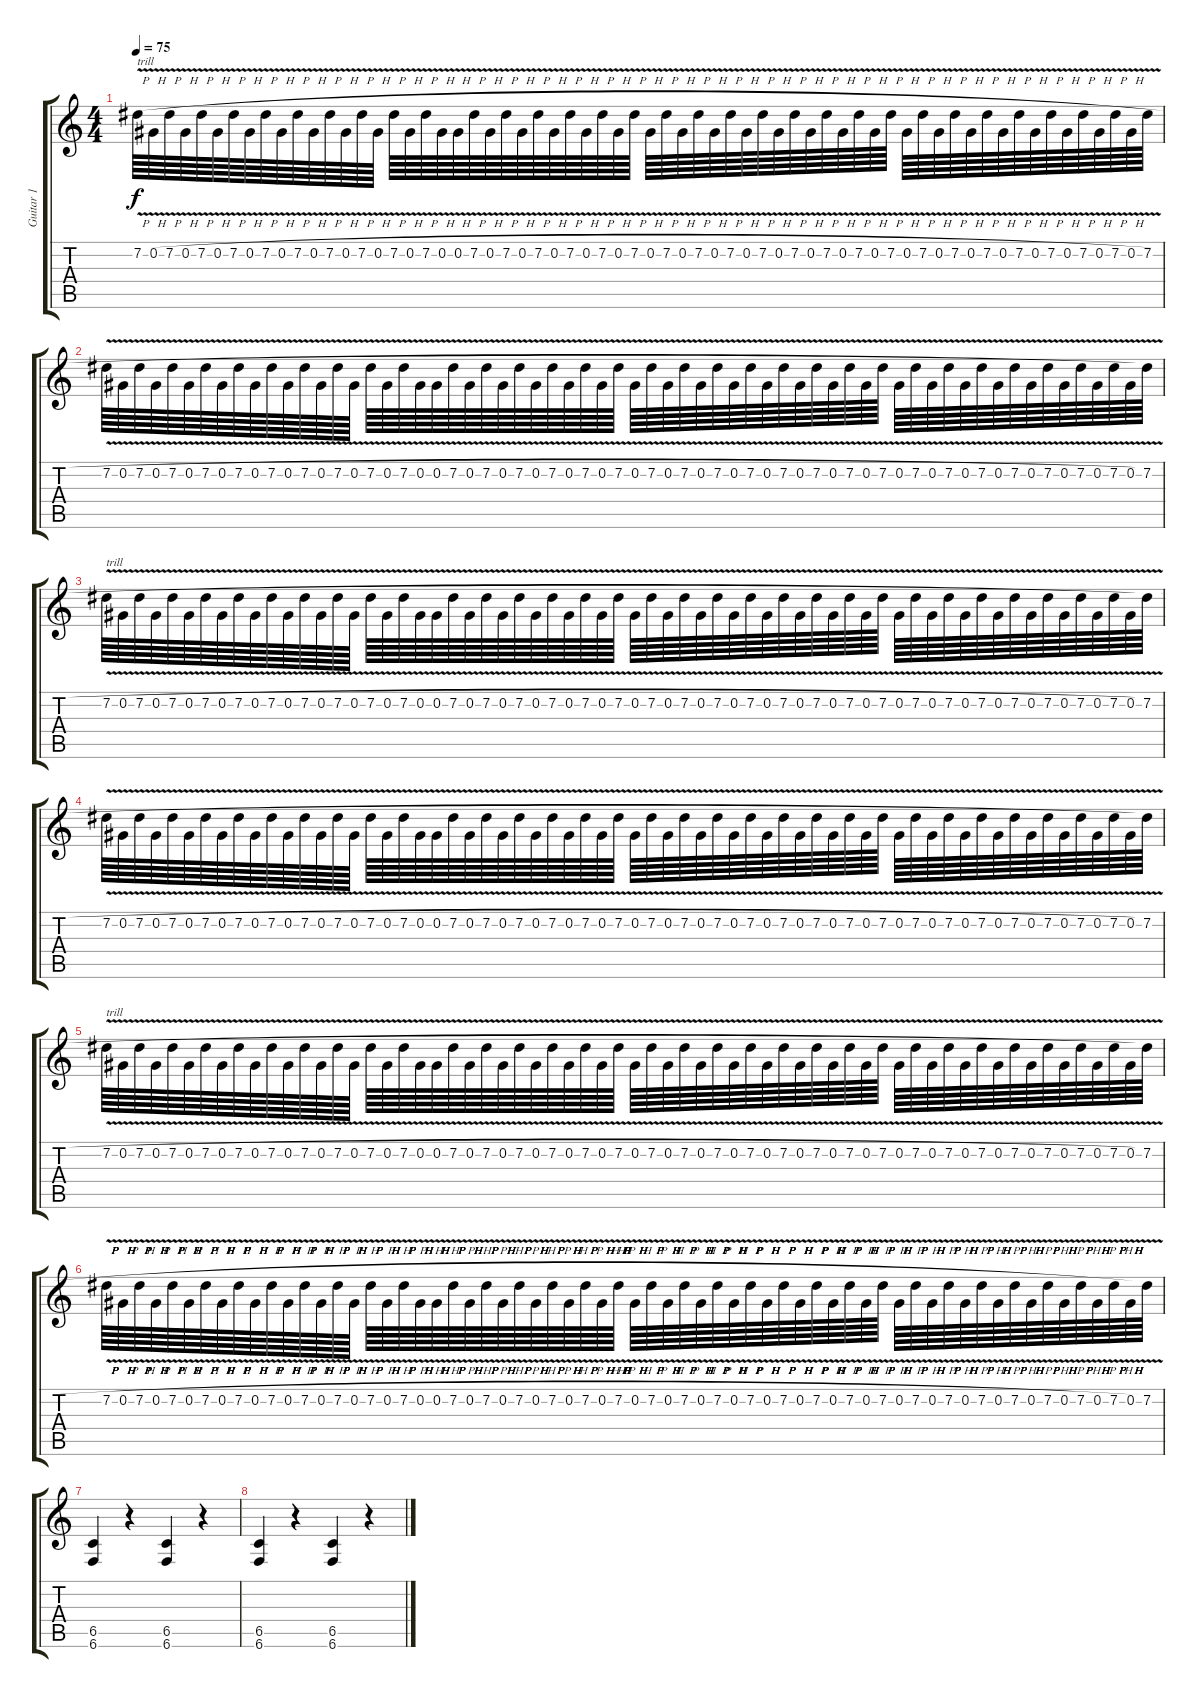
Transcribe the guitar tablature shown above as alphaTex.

\track ("Guitar 1" "Guitar 1") {instrument distortionguitar}
\staff {score tabs}
\tuning (Db4 Ab3 E3 B2 Gb2 B1) {hide}
\ts (4 4)
\tempo 75
\clef g2
\ks c
7.2{v h}.64{txt "trill" dy f} 0.2{v h}.64 7.2{v h}.64 0.2{v h}.64 7.2{v h}.64 0.2{v h}.64 7.2{v h}.64 0.2{v h}.64 7.2{v h}.64 0.2{v h}.64 7.2{v h}.64 0.2{v h}.64 7.2{v h}.64 0.2{v h}.64 7.2{v h}.64 0.2{v h}.64 7.2{v h}.64 0.2{v h}.64 7.2{v h}.64 0.2{v h}.64 0.2{v h}.64 7.2{v h}.64 0.2{v h}.64 7.2{v h}.64 0.2{v h}.64 7.2{v h}.64 0.2{v h}.64 7.2{v h}.64 0.2{v h}.64 7.2{v h}.64 0.2{v h}.64 7.2{v h}.64 0.2{v h}.64 7.2{v h}.64 0.2{v h}.64 7.2{v h}.64 0.2{v h}.64 7.2{v h}.64 0.2{v h}.64 7.2{v h}.64 0.2{v h}.64 7.2{v h}.64 0.2{v h}.64 7.2{v h}.64 0.2{v h}.64 7.2{v h}.64 0.2{v h}.64 7.2{v h}.64 0.2{v h}.64 7.2{v h}.64 0.2{v h}.64 7.2{v h}.64 0.2{v h}.64 7.2{v h}.64 0.2{v h}.64 7.2{v h}.64 0.2{v h}.64 7.2{v h}.64 0.2{v h}.64 7.2{v h}.64 0.2{v h}.64 7.2{v h}.64 0.2{v h}.64 7.2{v h}.64 |
7.2{v h}.64 0.2{v h}.64 7.2{v h}.64 0.2{v h}.64 7.2{v h}.64 0.2{v h}.64 7.2{v h}.64 0.2{v h}.64 7.2{v h}.64 0.2{v h}.64 7.2{v h}.64 0.2{v h}.64 7.2{v h}.64 0.2{v h}.64 7.2{v h}.64 0.2{v h}.64 7.2{v h}.64 0.2{v h}.64 7.2{v h}.64 0.2{v h}.64 0.2{v h}.64 7.2{v h}.64 0.2{v h}.64 7.2{v h}.64 0.2{v h}.64 7.2{v h}.64 0.2{v h}.64 7.2{v h}.64 0.2{v h}.64 7.2{v h}.64 0.2{v h}.64 7.2{v h}.64 0.2{v h}.64 7.2{v h}.64 0.2{v h}.64 7.2{v h}.64 0.2{v h}.64 7.2{v h}.64 0.2{v h}.64 7.2{v h}.64 0.2{v h}.64 7.2{v h}.64 0.2{v h}.64 7.2{v h}.64 0.2{v h}.64 7.2{v h}.64 0.2{v h}.64 7.2{v h}.64 0.2{v h}.64 7.2{v h}.64 0.2{v h}.64 7.2{v h}.64 0.2{v h}.64 7.2{v h}.64 0.2{v h}.64 7.2{v h}.64 0.2{v h}.64 7.2{v h}.64 0.2{v h}.64 7.2{v h}.64 0.2{v h}.64 7.2{v h}.64 0.2{v h}.64 7.2{v h}.64 |
7.2{v h}.64{txt "trill"} 0.2{v h}.64 7.2{v h}.64 0.2{v h}.64 7.2{v h}.64 0.2{v h}.64 7.2{v h}.64 0.2{v h}.64 7.2{v h}.64 0.2{v h}.64 7.2{v h}.64 0.2{v h}.64 7.2{v h}.64 0.2{v h}.64 7.2{v h}.64 0.2{v h}.64 7.2{v h}.64 0.2{v h}.64 7.2{v h}.64 0.2{v h}.64 0.2{v h}.64 7.2{v h}.64 0.2{v h}.64 7.2{v h}.64 0.2{v h}.64 7.2{v h}.64 0.2{v h}.64 7.2{v h}.64 0.2{v h}.64 7.2{v h}.64 0.2{v h}.64 7.2{v h}.64 0.2{v h}.64 7.2{v h}.64 0.2{v h}.64 7.2{v h}.64 0.2{v h}.64 7.2{v h}.64 0.2{v h}.64 7.2{v h}.64 0.2{v h}.64 7.2{v h}.64 0.2{v h}.64 7.2{v h}.64 0.2{v h}.64 7.2{v h}.64 0.2{v h}.64 7.2{v h}.64 0.2{v h}.64 7.2{v h}.64 0.2{v h}.64 7.2{v h}.64 0.2{v h}.64 7.2{v h}.64 0.2{v h}.64 7.2{v h}.64 0.2{v h}.64 7.2{v h}.64 0.2{v h}.64 7.2{v h}.64 0.2{v h}.64 7.2{v h}.64 0.2{v h}.64 7.2{v h}.64 |
7.2{v h}.64 0.2{v h}.64 7.2{v h}.64 0.2{v h}.64 7.2{v h}.64 0.2{v h}.64 7.2{v h}.64 0.2{v h}.64 7.2{v h}.64 0.2{v h}.64 7.2{v h}.64 0.2{v h}.64 7.2{v h}.64 0.2{v h}.64 7.2{v h}.64 0.2{v h}.64 7.2{v h}.64 0.2{v h}.64 7.2{v h}.64 0.2{v h}.64 0.2{v h}.64 7.2{v h}.64 0.2{v h}.64 7.2{v h}.64 0.2{v h}.64 7.2{v h}.64 0.2{v h}.64 7.2{v h}.64 0.2{v h}.64 7.2{v h}.64 0.2{v h}.64 7.2{v h}.64 0.2{v h}.64 7.2{v h}.64 0.2{v h}.64 7.2{v h}.64 0.2{v h}.64 7.2{v h}.64 0.2{v h}.64 7.2{v h}.64 0.2{v h}.64 7.2{v h}.64 0.2{v h}.64 7.2{v h}.64 0.2{v h}.64 7.2{v h}.64 0.2{v h}.64 7.2{v h}.64 0.2{v h}.64 7.2{v h}.64 0.2{v h}.64 7.2{v h}.64 0.2{v h}.64 7.2{v h}.64 0.2{v h}.64 7.2{v h}.64 0.2{v h}.64 7.2{v h}.64 0.2{v h}.64 7.2{v h}.64 0.2{v h}.64 7.2{v h}.64 0.2{v h}.64 7.2{v h}.64 |
7.2{v h}.64{txt "trill"} 0.2{v h}.64 7.2{v h}.64 0.2{v h}.64 7.2{v h}.64 0.2{v h}.64 7.2{v h}.64 0.2{v h}.64 7.2{v h}.64 0.2{v h}.64 7.2{v h}.64 0.2{v h}.64 7.2{v h}.64 0.2{v h}.64 7.2{v h}.64 0.2{v h}.64 7.2{v h}.64 0.2{v h}.64 7.2{v h}.64 0.2{v h}.64 0.2{v h}.64 7.2{v h}.64 0.2{v h}.64 7.2{v h}.64 0.2{v h}.64 7.2{v h}.64 0.2{v h}.64 7.2{v h}.64 0.2{v h}.64 7.2{v h}.64 0.2{v h}.64 7.2{v h}.64 0.2{v h}.64 7.2{v h}.64 0.2{v h}.64 7.2{v h}.64 0.2{v h}.64 7.2{v h}.64 0.2{v h}.64 7.2{v h}.64 0.2{v h}.64 7.2{v h}.64 0.2{v h}.64 7.2{v h}.64 0.2{v h}.64 7.2{v h}.64 0.2{v h}.64 7.2{v h}.64 0.2{v h}.64 7.2{v h}.64 0.2{v h}.64 7.2{v h}.64 0.2{v h}.64 7.2{v h}.64 0.2{v h}.64 7.2{v h}.64 0.2{v h}.64 7.2{v h}.64 0.2{v h}.64 7.2{v h}.64 0.2{v h}.64 7.2{v h}.64 0.2{v h}.64 7.2{v h}.64 |
7.2{v h}.64 0.2{v h}.64 7.2{v h}.64 0.2{v h}.64 7.2{v h}.64 0.2{v h}.64 7.2{v h}.64 0.2{v h}.64 7.2{v h}.64 0.2{v h}.64 7.2{v h}.64 0.2{v h}.64 7.2{v h}.64 0.2{v h}.64 7.2{v h}.64 0.2{v h}.64 7.2{v h}.64 0.2{v h}.64 7.2{v h}.64 0.2{v h}.64 0.2{v h}.64 7.2{v h}.64 0.2{v h}.64 7.2{v h}.64 0.2{v h}.64 7.2{v h}.64 0.2{v h}.64 7.2{v h}.64 0.2{v h}.64 7.2{v h}.64 0.2{v h}.64 7.2{v h}.64 0.2{v h}.64 7.2{v h}.64 0.2{v h}.64 7.2{v h}.64 0.2{v h}.64 7.2{v h}.64 0.2{v h}.64 7.2{v h}.64 0.2{v h}.64 7.2{v h}.64 0.2{v h}.64 7.2{v h}.64 0.2{v h}.64 7.2{v h}.64 0.2{v h}.64 7.2{v h}.64 0.2{v h}.64 7.2{v h}.64 0.2{v h}.64 7.2{v h}.64 0.2{v h}.64 7.2{v h}.64 0.2{v h}.64 7.2{v h}.64 0.2{v h}.64 7.2{v h}.64 0.2{v h}.64 7.2{v h}.64 0.2{v h}.64 7.2{v h}.64 0.2{v h}.64 7.2{v}.64 |
(6.5 6.6).4 r.4 (6.5 6.6).4 r.4 |
(6.5 6.6).4 r.4 (6.5 6.6).4 r.4
